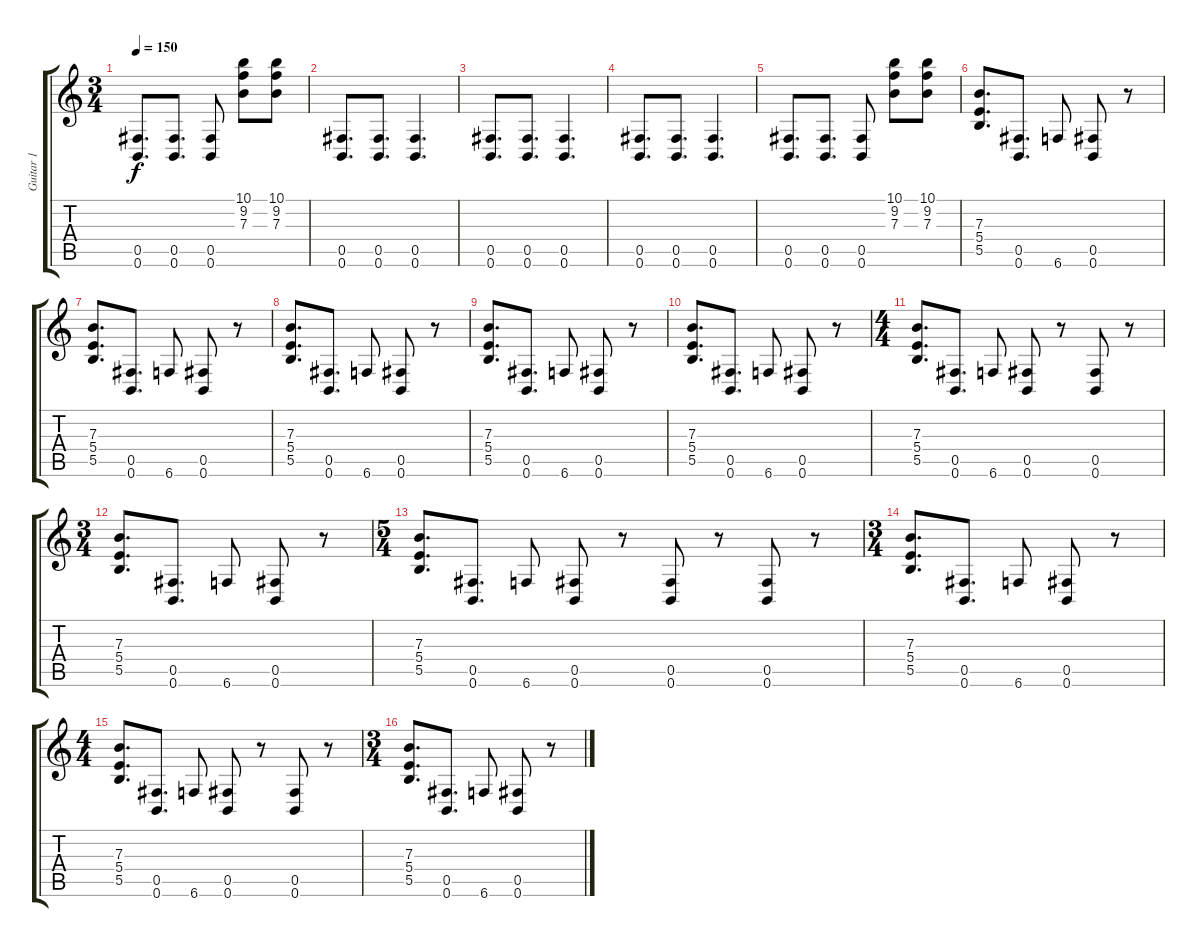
\track ("Guitar 1" "Guitar 1") {instrument distortionguitar}
\staff {score tabs}
\tuning (Db4 Ab3 E3 B2 Gb2 B1) {hide}
\ts (3 4)
\tempo 150
\clef g2
\ks c
(0.5 0.6).8{d dy f} (0.5 0.6).8{d} (0.5 0.6).8 (10.1 9.2 7.3).8 (10.1 9.2 7.3).8 |
(0.5 0.6).8{d} (0.5 0.6).8{d} (0.5 0.6).4{d} |
(0.5 0.6).8{d} (0.5 0.6).8{d} (0.5 0.6).4{d} |
(0.5 0.6).8{d} (0.5 0.6).8{d} (0.5 0.6).4{d} |
(0.5 0.6).8{d} (0.5 0.6).8{d} (0.5 0.6).8 (10.1 9.2 7.3).8 (10.1 9.2 7.3).8 |
(7.3 5.4 5.5).8{d} (0.5 0.6).8{d} 6.6.8 (0.5 0.6).8 r.8 |
(7.3 5.4 5.5).8{d} (0.5 0.6).8{d} 6.6.8 (0.5 0.6).8 r.8 |
(7.3 5.4 5.5).8{d} (0.5 0.6).8{d} 6.6.8 (0.5 0.6).8 r.8 |
(7.3 5.4 5.5).8{d} (0.5 0.6).8{d} 6.6.8 (0.5 0.6).8 r.8 |
(7.3 5.4 5.5).8{d} (0.5 0.6).8{d} 6.6.8 (0.5 0.6).8 r.8 |
\ts (4 4)
(7.3 5.4 5.5).8{d} (0.5 0.6).8{d} 6.6.8 (0.5 0.6).8 r.8 (0.5 0.6).8 r.8 |
\ts (3 4)
(7.3 5.4 5.5).8{d} (0.5 0.6).8{d} 6.6.8 (0.5 0.6).8 r.8 |
\ts (5 4)
(7.3 5.4 5.5).8{d} (0.5 0.6).8{d} 6.6.8 (0.5 0.6).8 r.8 (0.5 0.6).8 r.8 (0.5 0.6).8 r.8 |
\ts (3 4)
(7.3 5.4 5.5).8{d} (0.5 0.6).8{d} 6.6.8 (0.5 0.6).8 r.8 |
\ts (4 4)
(7.3 5.4 5.5).8{d} (0.5 0.6).8{d} 6.6.8 (0.5 0.6).8 r.8 (0.5 0.6).8 r.8 |
\ts (3 4)
(7.3 5.4 5.5).8{d} (0.5 0.6).8{d} 6.6.8 (0.5 0.6).8 r.8
